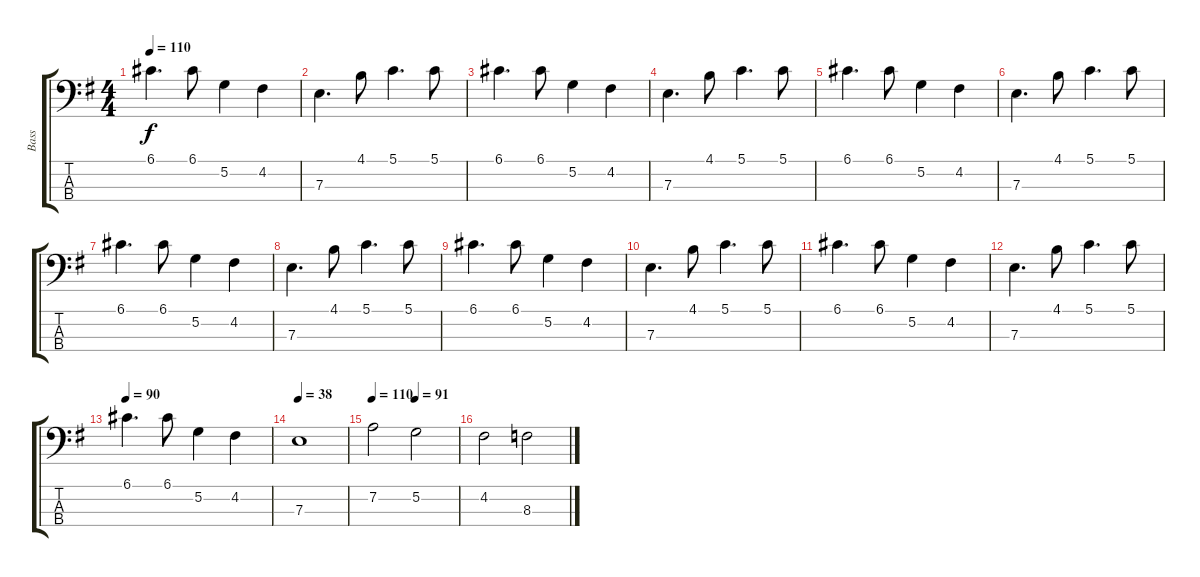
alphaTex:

\track ("Bass" "Bass") {instrument electricbassfinger}
\staff {score tabs}
\tuning (G2 D2 A1 E1) {hide}
\ts (4 4)
\tempo 110
\clef f4
\ks eminor
6.1.4{d dy f} 6.1.8 5.2.4 4.2.4 |
7.3.4{d} 4.1.8 5.1.4{d} 5.1.8 |
6.1.4{d} 6.1.8 5.2.4 4.2.4 |
7.3.4{d} 4.1.8 5.1.4{d} 5.1.8 |
6.1.4{d} 6.1.8 5.2.4 4.2.4 |
7.3.4{d} 4.1.8 5.1.4{d} 5.1.8 |
6.1.4{d} 6.1.8 5.2.4 4.2.4 |
7.3.4{d} 4.1.8 5.1.4{d} 5.1.8 |
6.1.4{d} 6.1.8 5.2.4 4.2.4 |
7.3.4{d} 4.1.8 5.1.4{d} 5.1.8 |
6.1.4{d} 6.1.8 5.2.4 4.2.4 |
7.3.4{d} 4.1.8 5.1.4{d} 5.1.8 |
\tempo 90
6.1.4{d} 6.1.8 5.2.4 4.2.4 |
\tempo 38
7.3.1 |
\tempo 110
\tempo (91 0.5)
7.2.2 5.2.2 |
4.2.2 8.3.2
